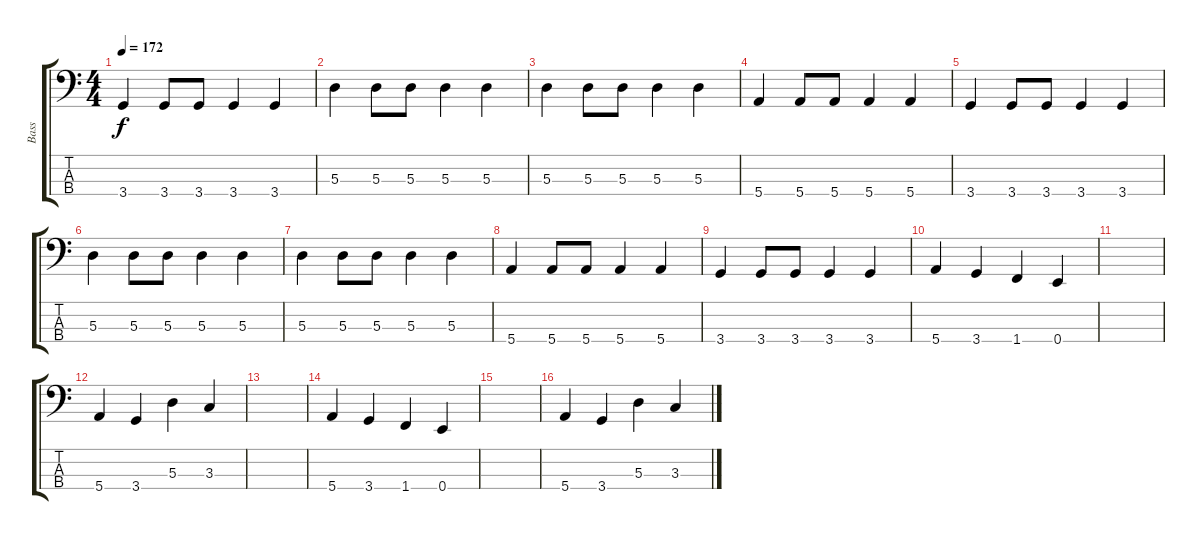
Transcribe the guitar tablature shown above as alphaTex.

\track ("Bass" "Bass") {instrument electricbassfinger}
\staff {score tabs}
\tuning (G2 D2 A1 E1) {hide}
\ts (4 4)
\tempo 172
\clef f4
\ks c
3.4.4{dy f} 3.4.8 3.4.8 3.4.4 3.4.4 |
5.3.4 5.3.8 5.3.8 5.3.4 5.3.4 |
5.3.4 5.3.8 5.3.8 5.3.4 5.3.4 |
5.4.4 5.4.8 5.4.8 5.4.4 5.4.4 |
3.4.4 3.4.8 3.4.8 3.4.4 3.4.4 |
5.3.4 5.3.8 5.3.8 5.3.4 5.3.4 |
5.3.4 5.3.8 5.3.8 5.3.4 5.3.4 |
5.4.4 5.4.8 5.4.8 5.4.4 5.4.4 |
3.4.4 3.4.8 3.4.8 3.4.4 3.4.4 |
5.4.4 3.4.4 1.4.4 0.4.4 |
|
5.4.4 3.4.4 5.3.4 3.3.4 |
|
5.4.4 3.4.4 1.4.4 0.4.4 |
|
5.4.4 3.4.4 5.3.4 3.3.4
